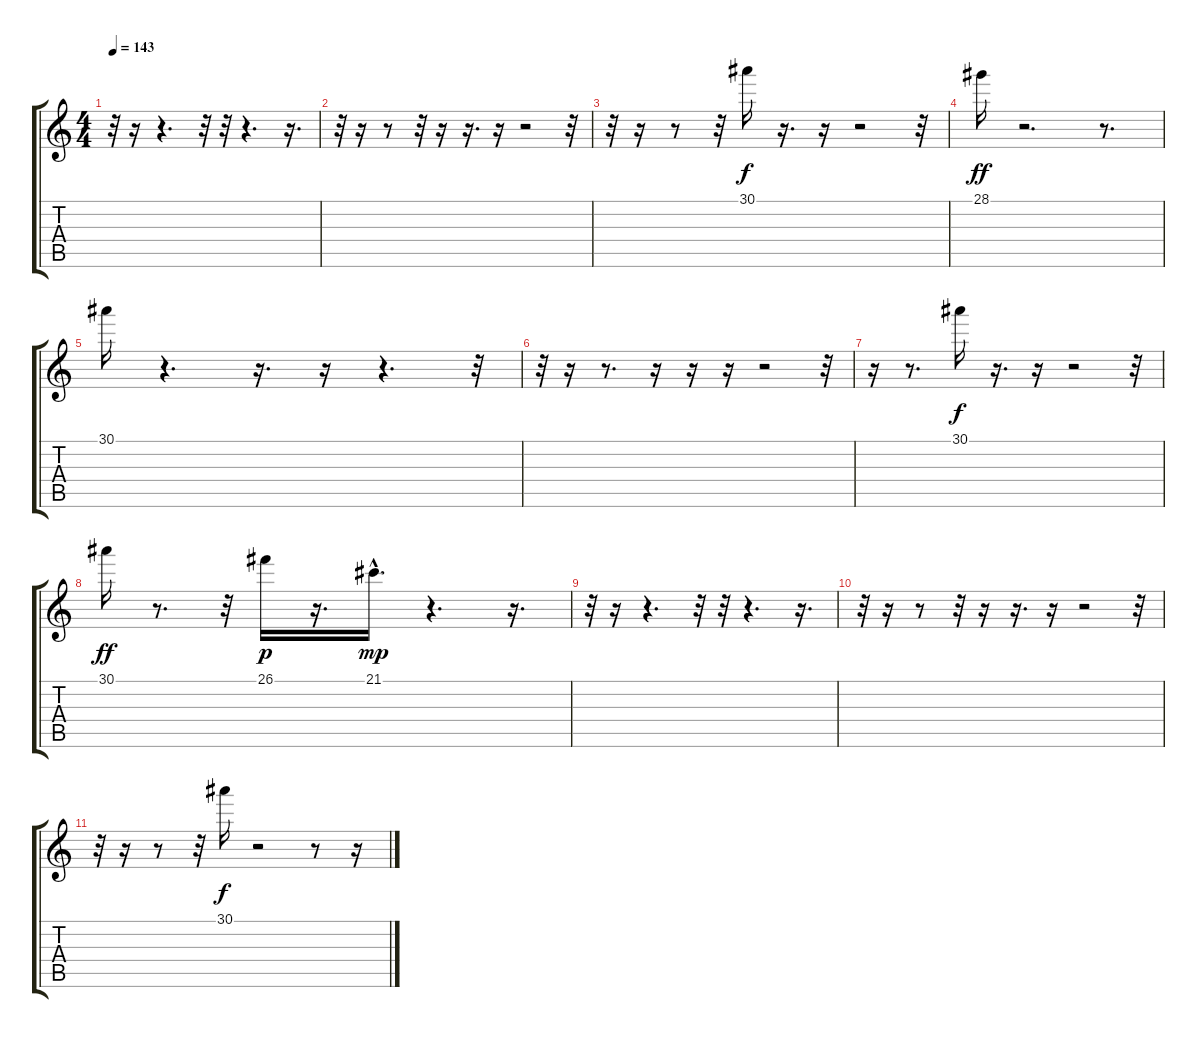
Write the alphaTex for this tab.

\track "" {instrument glockenspiel}
\staff {score tabs}
\tuning (E4 B3 G3 D3 A2 E2) {hide}
\ts (4 4)
\tempo 143
\clef g2
\ks c
r.32{dy mp} r.16 r.4{d} r.32 r.32 r.4{d} r.16{d} |
r.32 r.16 r.8 r.32 r.16 r.16{d} r.16 r.2 r.32 |
r.32 r.16 r.8 r.32 30.1.16{dy f} r.16{d} r.16 r.2 r.32 |
28.1.16{dy ff} r.2{d} r.8{d} |
30.1.16 r.4{d} r.16{d} r.16 r.4{d} r.32 |
r.32 r.16 r.8{d} r.16 r.16 r.16 r.2 r.32 |
r.16 r.8{d} 30.1.16{dy f} r.16{d} r.16 r.2 r.32 |
30.1.16{dy ff} r.8{d} r.32 26.1.16{dy p} r.16{d} 21.1{hac}.16{d dy mp} r.4{d} r.16{d} |
r.32 r.16 r.4{d} r.32 r.32 r.4{d} r.16{d} |
r.32 r.16 r.8 r.32 r.16 r.16{d} r.16 r.2 r.32 |
r.32 r.16 r.8 r.32 30.1.16{dy f} r.2 r.8 r.16
